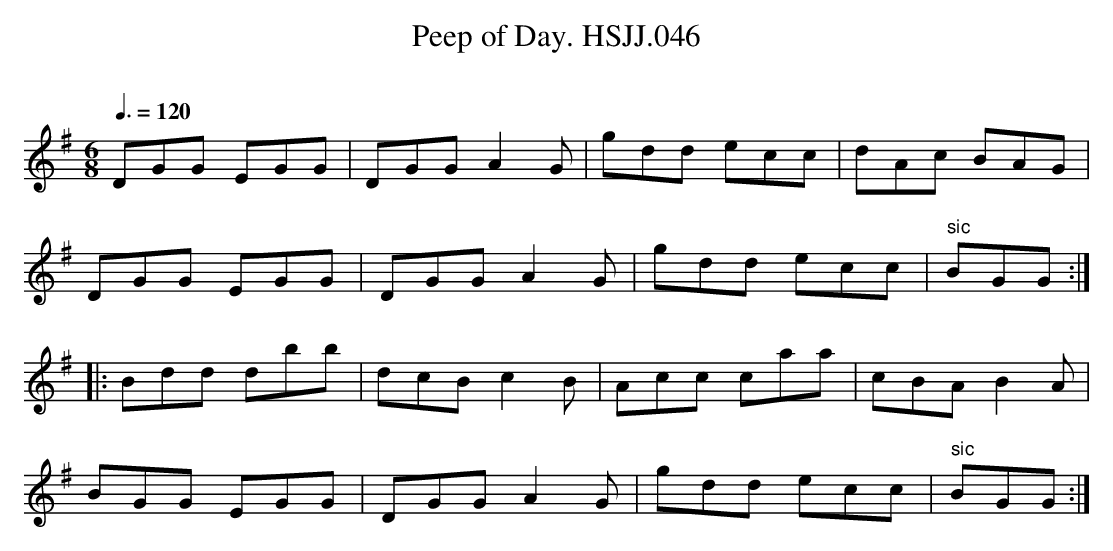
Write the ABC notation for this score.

X:1
T:Peep of Day. HSJJ.046
M:6/8
L:1/8
Q:3/8=120
O:
K:G
DGG EGG|DGGA2G|gdd ecc|dAc BAG|
DGG EGG|DGG A2G|gdd ecc|" sic"BGG:|
|:Bdd dbb|dcBc2B|Acc caa|cBAB2A|
BGG EGG|DGGA2G|gdd ecc|" sic"BGG:|
